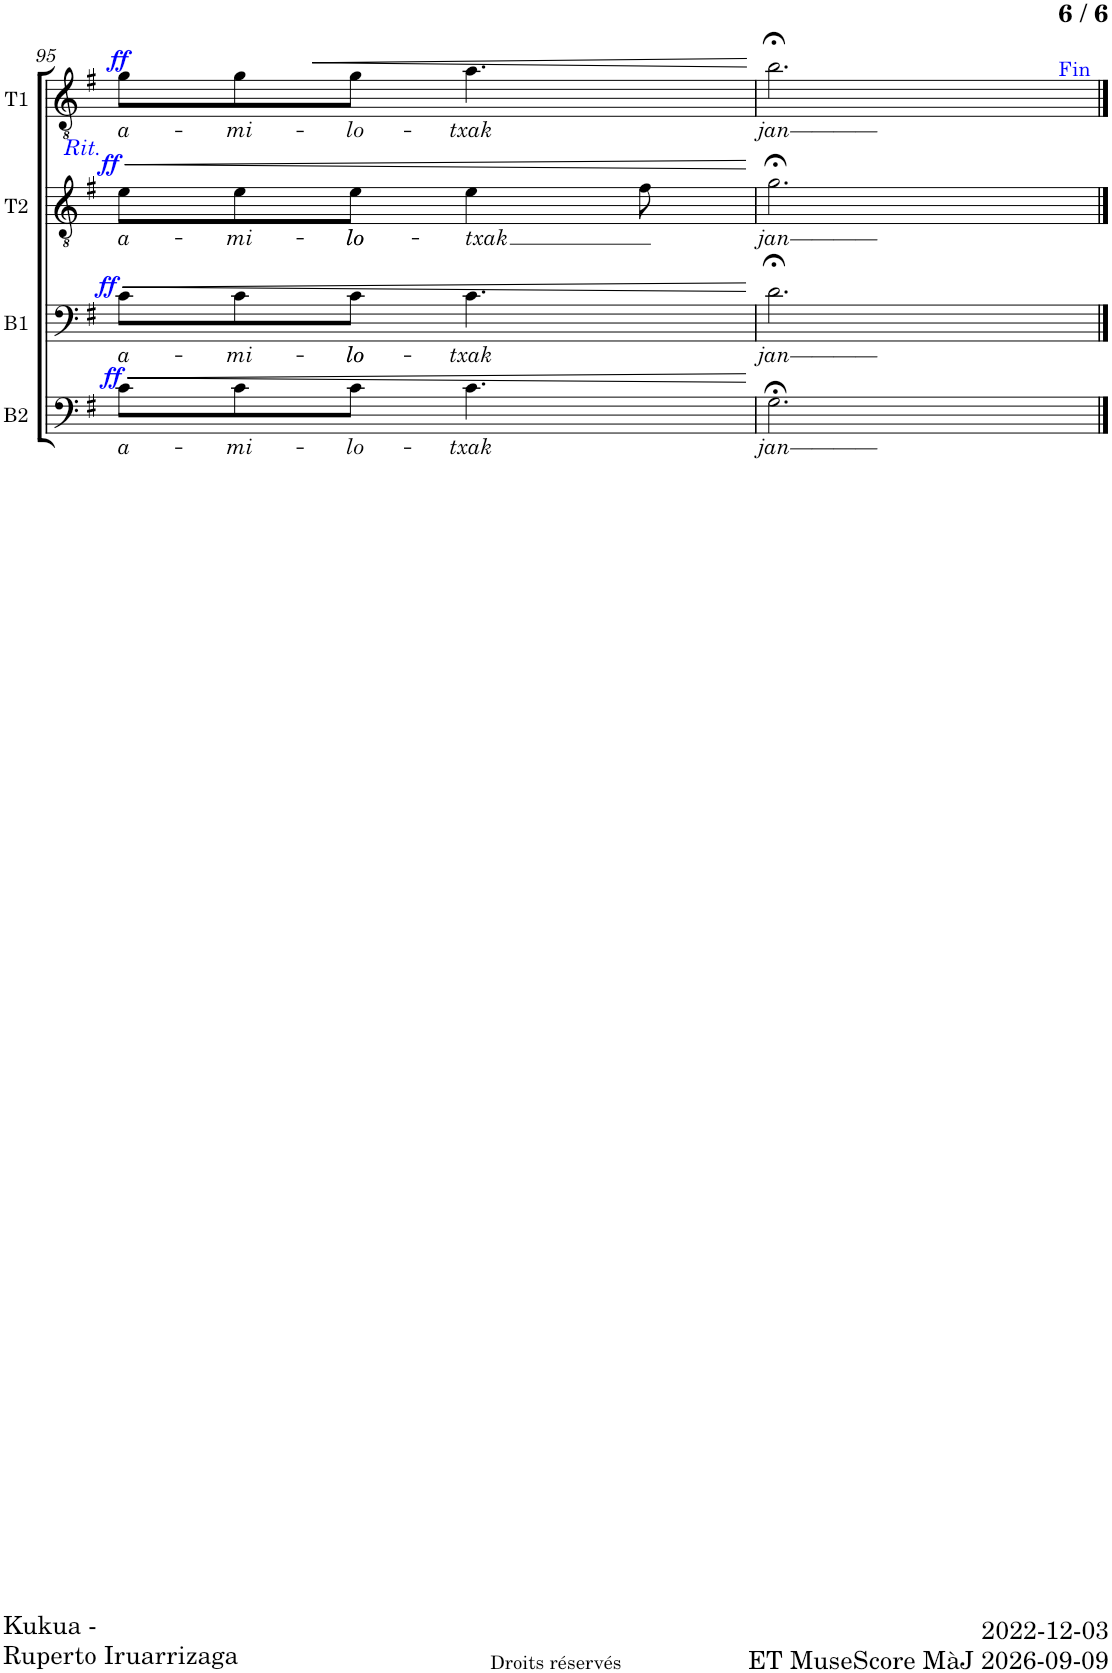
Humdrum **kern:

**kern	**text	**dynam	**kern	**text	**dynam	**kern	**text	**dynam	**kern	**text	**dynam
*part4	*part4	*part4	*part3	*part3	*part3	*part2	*part2	*part2	*part1	*part1	*part1
*staff4	*staff4	*staff4	*staff3	*staff3	*staff3	*staff2	*staff2	*staff2	*staff1	*staff1	*staff1
*I"Basse	*	*	*I"Baryton	*	*	*I"Ténor 2	*	*	*I"Ténor 1	*	*
*I'B2	*	*	*I'B1	*	*	*I'T2	*	*	*I'T1	*	*
!!LO:PB:g=z
*clefF4	*	*	*clefF4	*	*	*clefGv2	*	*	*clefGv2	*	*
*k[f#]	*	*	*k[f#]	*	*	*k[f#]	*	*	*k[f#]	*	*
*M6/8	*	*	*M6/8	*	*	*M6/8	*	*	*M6/8	*	*
=95	=95	=95	=95	=95	=95	=95	=95	=95	=95	=95	=95
!	!	!	!	!	!	!	!	!	!LO:TX:b:i:color=#0000FF:t=Rit.	!	!
!	!LO:LY:b	!LO:HP:b	!	!LO:LY:b	!LO:HP:b	!	!LO:LY:b	!LO:HP:b	!	!LO:LY:b	!
!	!	!LO:DY:n=1:a	!	!	!LO:DY:n=1:a	!	!	!LO:DY:n=1:a	!	!	!LO:DY:a
8c\L	a-	< ff	8c\L	a-	< ff	8e\L	a-	< ff	8g\L	a-	ff
!	!LO:LY:b	!	!	!LO:LY:b	!	!	!LO:LY:b	!	!	!LO:LY:b	!
8c\	-mi-	.	8c\	-mi-	.	8e\	-mi-	.	8g\	-mi-	.
!	!LO:LY:b	!	!	!LO:LY:b	!	!	!LO:LY:b	!	!	!LO:LY:b	!LO:HP:b
8c\J	lo-	.	8c\J	lo	.	8e\J	lo	.	8g\J	lo-	<
!	!LO:LY:b	!	!	!LO:LY:b	!	!	!LO:LY:b	!	!	!LO:LY:b	!
4.c\	-txak	.	4.c\	-txak	.	4e\	-txak	.	4.a\	-txak	.
.	.	.	.	.	.	8f#\	.	.	.	.	.
.	.	[	.	.	[	.	.	[	.	.	[
=96	=96	=96	=96	=96	=96	=96	=96	=96	=96	=96	=96
!	!LO:LY:b	!	!	!LO:LY:b	!	!	!LO:LY:b	!	!	!LO:LY:b	!
2.G;<\	jan————	.	2.d;<\	jan————	.	2.g;<\	jan————	.	2.b;<\	jan————	.
!	!	!	!	!	!	!	!	!	!LO:TX:a:color=#0000FF:t=Fin	!	!
==	==	==	==	==	==	==	==	==	==	==	==
*-	*-	*-	*-	*-	*-	*-	*-	*-	*-	*-	*-
